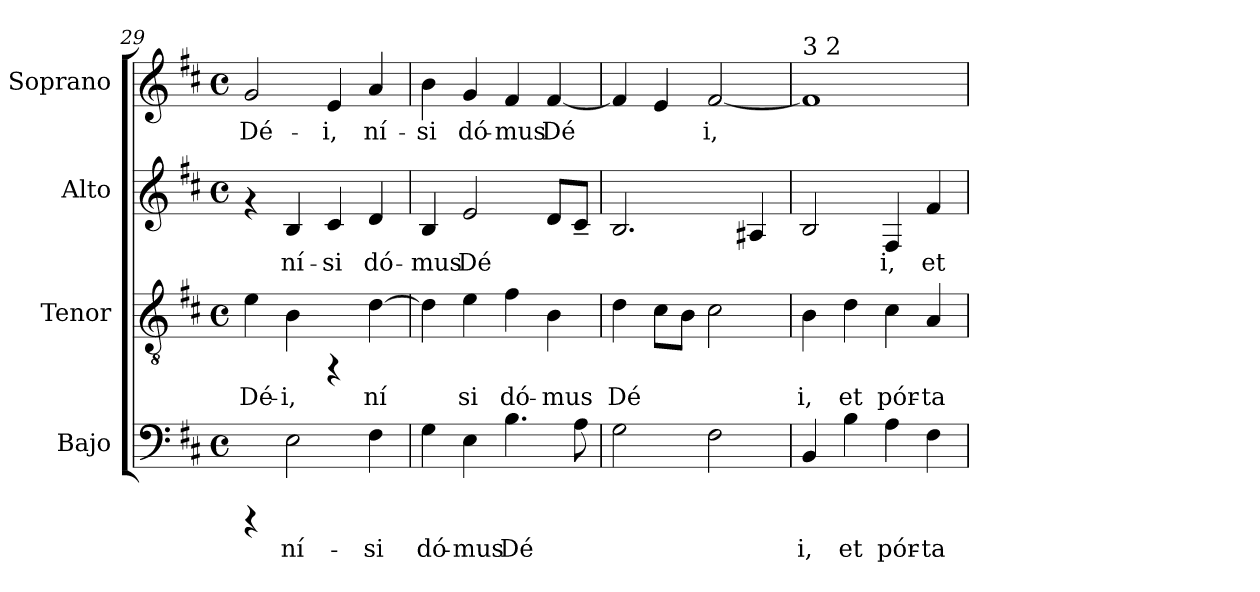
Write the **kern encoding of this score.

**kern	**text	**kern	**text	**kern	**text	**kern	**text
*part4	*part4	*part3	*part3	*part2	*part2	*part1	*part1
*staff4	*staff4	*staff3	*staff3	*staff2	*staff2	*staff1	*staff1
*I"Bajo	*	*I"Tenor	*	*I"Alto	*	*I"Soprano	*
*I'B.	*	*I'T.	*	*I'A.	*	*I'S.	*
*clefF4	*	*clefGv2	*	*clefG2	*	*clefG2	*
*k[f#c#]	*	*k[f#c#]	*	*k[f#c#]	*	*k[f#c#]	*
*D:	*	*D:	*	*D:	*	*D:	*
*M4/4	*	*M4/4	*	*M4/4	*	*M4/4	*
*met(c)	*	*met(c)	*	*met(c)	*	*met(c)	*
=29	=29	=29	=29	=29	=29	=29	=29
!	!	!	!LO:LY:b:cj	!	!	!	!LO:LY:b:cj
4rCCC	.	4e\	Dé-	4rf	.	2g/	Dé-
!	!LO:LY:b:cj	!	!LO:LY:b:cj	!	!LO:LY:b:cj	!	!
2E\	ní-	4B\	-i,	4B/	ní-	.	.
!	!	!	!	!	!LO:LY:b:cj	!	!LO:LY:b:cj
.	.	4rFF	.	4c#/	-si	4e/	-i,
!	!LO:LY:b:cj	!	!LO:LY:b:cj	!	!LO:LY:b:cj	!	!LO:LY:b:cj
4F#\	-si	[>4d\	ní-	4d/	dó-	4a/	ní-
=30	=30	=30	=30	=30	=30	=30	=30
!	!LO:LY:b:cj	!	!LO:LY:b:cj	!	!LO:LY:b:cj	!	!LO:LY:b:cj
4G\	dó-	4d\]	--	4B/	-mus	4b\	-si
!	!LO:LY:b:cj	!	!LO:LY:b:cj	!	!LO:LY:b:cj	!	!LO:LY:b:cj
4E\	-mus	4e\	-si	2e/	Dé-	4g/	dó-
!	!LO:LY:b:cj	!	!LO:LY:b:cj	!	!	!	!LO:LY:b:cj
4.B\	Dé-	4f#\	dó-	.	.	4f#/	-mus
!	!	!	!LO:LY:b:cj	!	!LO:LY:b:cj	!	!LO:LY:b:cj
.	.	4B\	-mus	8d/L	--	[<4f#/	Dé-
!	!LO:LY:b:cj	!	!	!	!LO:LY:b:cj	!	!
8A\	--	.	.	8c#~</J	--	.	.
=31	=31	=31	=31	=31	=31	=31	=31
!	!LO:LY:b:cj	!	!LO:LY:b:cj	!	!LO:LY:b:cj	!	!LO:LY:b:cj
2G\	--	4d\	Dé-	2.B/	--	4f#/]	--
!	!	!	!LO:LY:b:cj	!	!	!	!LO:LY:b:cj
.	.	8c#\L	--	.	.	4e/	--
!	!	!	!LO:LY:b:cj	!	!	!	!
.	.	8B\J	--	.	.	.	.
!	!LO:LY:b:cj	!	!LO:LY:b:cj	!	!	!	!LO:LY:b:cj
2F#\	--	2c#\	--	.	.	[<2f#/	-i,
!	!	!	!	!	!LO:LY:b:cj	!	!
.	.	.	.	4A#X/	--	.	.
!!LO:LB:g=z
=32	=32	=32	=32	=32	=32	=32	=32
!	!	!	!	!	!	!LO:TX:a:t=3 2	!
!	!LO:LY:b:cj	!	!LO:LY:b:cj	!	!LO:LY:b:cj	!	!LO:LY:b:cj
4BB/	-i,	4B\	-i,	2B/	--	1f#]	.
!	!LO:LY:b:cj	!	!LO:LY:b:cj	!	!	!	!
4B\	et	4d\	et	.	.	.	.
!	!LO:LY:b:cj	!	!LO:LY:b:cj	!	!LO:LY:b:cj	!	!
4A\	pór-	4c#\	pór-	4F#/	-i,	.	.
!	!LO:LY:b:cj	!	!LO:LY:b:cj	!	!LO:LY:b:cj	!	!
4F#\	-ta	4A/	-ta	4f#/	et	.	.
=	=	=	=	=	=	=	=
*-	*-	*-	*-	*-	*-	*-	*-
